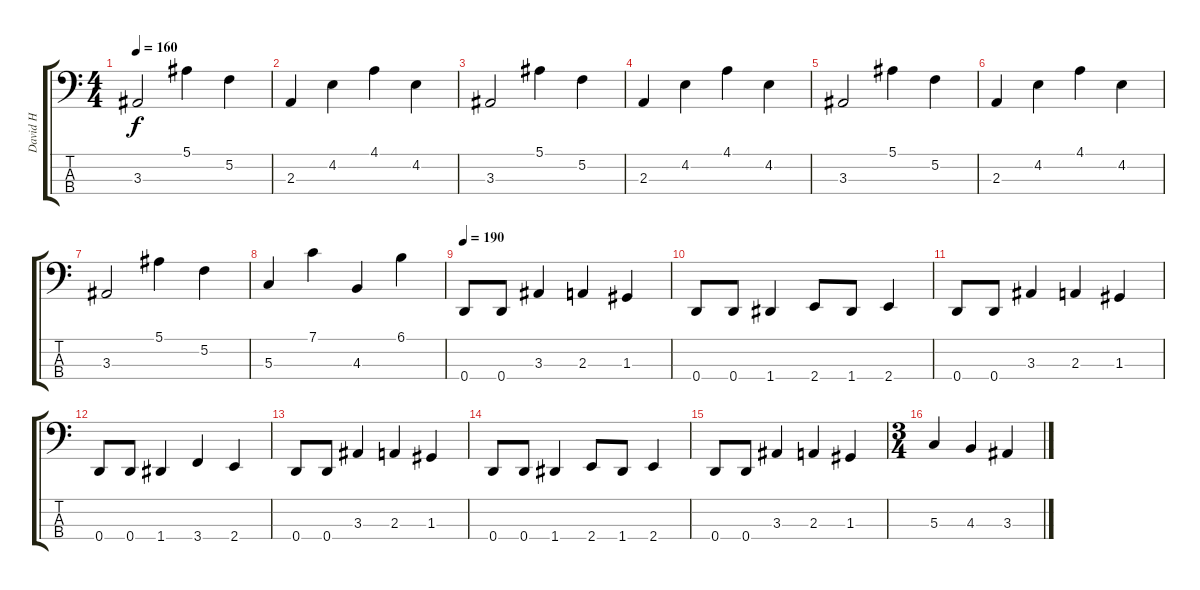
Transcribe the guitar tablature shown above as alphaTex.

\track ("David H" "David H") {instrument electricbasspick}
\staff {score tabs}
\tuning (F2 C2 G1 D1) {hide}
\ts (4 4)
\tempo 160
\clef f4
\ks c
3.3.2{dy f} 5.1.4 5.2.4 |
2.3.4 4.2.4 4.1.4 4.2.4 |
3.3.2 5.1.4 5.2.4 |
2.3.4 4.2.4 4.1.4 4.2.4 |
3.3.2 5.1.4 5.2.4 |
2.3.4 4.2.4 4.1.4 4.2.4 |
3.3.2 5.1.4 5.2.4 |
5.3.4 7.1.4 4.3.4 6.1.4 |
\tempo 180
\tempo 190
0.4.8 0.4.8 3.3.4 2.3.4 1.3.4 |
0.4.8 0.4.8 1.4.4 2.4.8 1.4.8 2.4.4 |
0.4.8 0.4.8 3.3.4 2.3.4 1.3.4 |
0.4.8 0.4.8 1.4.4 3.4.4 2.4.4 |
0.4.8 0.4.8 3.3.4 2.3.4 1.3.4 |
0.4.8 0.4.8 1.4.4 2.4.8 1.4.8 2.4.4 |
0.4.8 0.4.8 3.3.4 2.3.4 1.3.4 |
\ts (3 4)
5.3.4 4.3.4 3.3.4
